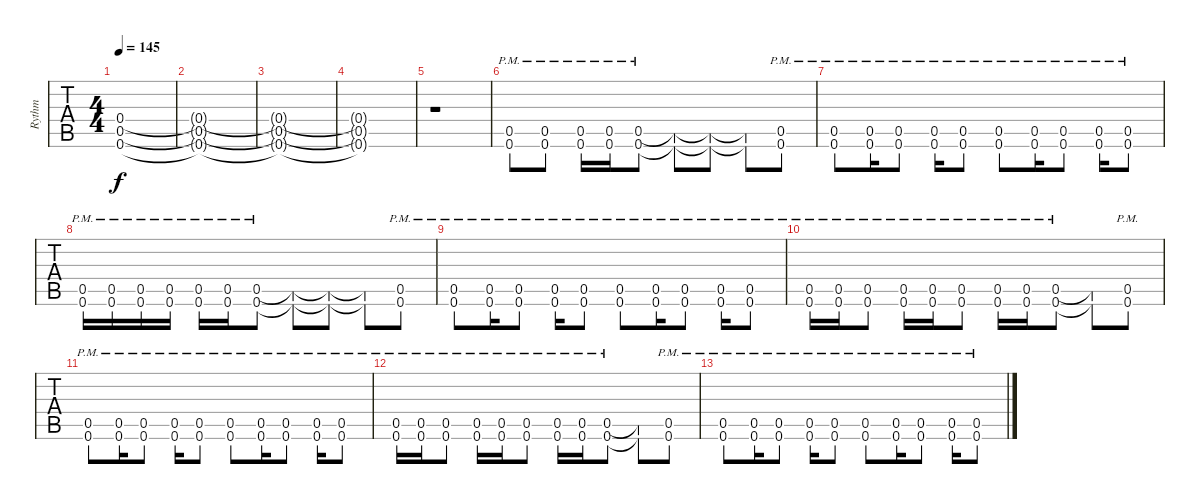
\track ("Rythm" "Rythm") {instrument distortionguitar}
\staff {tabs}
\tuning (D4 A3 F3 C3 G2 C2) {hide}
\ts (4 4)
\tempo 145
\clef g2
\ks c
(0.4{t} 0.5{t} 0.6{t}).1{dy f} |
(0.4{t} 0.5{t} 0.6{t}).1 |
(0.4{t} 0.5{t} 0.6{t}).1 |
(0.4{t} 0.5{t} 0.6{t}).1 |
r.1 |
(0.5{pm} 0.6{pm}).8 (0.5{pm} 0.6{pm}).8 (0.5{pm} 0.6{pm}).16 (0.5{pm} 0.6{pm}).16 (0.5{pm} 0.6{pm}).8 (0.5{t} 0.6{t}).8 (0.5{t} 0.6{t}).8 (0.5{t} 0.6{t}).8 (0.5{pm} 0.6{pm}).8 |
(0.5{pm} 0.6{pm}).8 (0.5{pm} 0.6{pm}).16 (0.5{pm} 0.6{pm}).8 (0.5{pm} 0.6{pm}).16 (0.5{pm} 0.6{pm}).8 (0.5{pm} 0.6{pm}).8 (0.5{pm} 0.6{pm}).16 (0.5{pm} 0.6{pm}).8 (0.5{pm} 0.6{pm}).16 (0.5{pm} 0.6{pm}).8 |
(0.5{pm} 0.6{pm}).16 (0.5{pm} 0.6{pm}).16 (0.5{pm} 0.6{pm}).16 (0.5{pm} 0.6{pm}).16 (0.5{pm} 0.6{pm}).16 (0.5{pm} 0.6{pm}).16 (0.5{pm} 0.6{pm}).8 (0.5{t} 0.6{t}).8 (0.5{t} 0.6{t}).8 (0.5{t} 0.6{t}).8 (0.5{pm} 0.6{pm}).8 |
(0.5{pm} 0.6{pm}).8 (0.5{pm} 0.6{pm}).16 (0.5{pm} 0.6{pm}).8 (0.5{pm} 0.6{pm}).16 (0.5{pm} 0.6{pm}).8 (0.5{pm} 0.6{pm}).8 (0.5{pm} 0.6{pm}).16 (0.5{pm} 0.6{pm}).8 (0.5{pm} 0.6{pm}).16 (0.5{pm} 0.6{pm}).8 |
(0.5{pm} 0.6{pm}).16 (0.5{pm} 0.6{pm}).16 (0.5{pm} 0.6{pm}).8 (0.5{pm} 0.6{pm}).16 (0.5{pm} 0.6{pm}).16 (0.5{pm} 0.6{pm}).8 (0.5{pm} 0.6{pm}).16 (0.5{pm} 0.6{pm}).16 (0.5{pm} 0.6{pm}).8 (0.5{t} 0.6{t}).8 (0.5{pm} 0.6{pm}).8 |
(0.5{pm} 0.6{pm}).8 (0.5{pm} 0.6{pm}).16 (0.5{pm} 0.6{pm}).8 (0.5{pm} 0.6{pm}).16 (0.5{pm} 0.6{pm}).8 (0.5{pm} 0.6{pm}).8 (0.5{pm} 0.6{pm}).16 (0.5{pm} 0.6{pm}).8 (0.5{pm} 0.6{pm}).16 (0.5{pm} 0.6{pm}).8 |
(0.5{pm} 0.6{pm}).16 (0.5{pm} 0.6{pm}).16 (0.5{pm} 0.6{pm}).8 (0.5{pm} 0.6{pm}).16 (0.5{pm} 0.6{pm}).16 (0.5{pm} 0.6{pm}).8 (0.5{pm} 0.6{pm}).16 (0.5{pm} 0.6{pm}).16 (0.5{pm} 0.6{pm}).8 (0.5{t} 0.6{t}).8 (0.5{pm} 0.6{pm}).8 |
(0.5{pm} 0.6{pm}).8 (0.5{pm} 0.6{pm}).16 (0.5{pm} 0.6{pm}).8 (0.5{pm} 0.6{pm}).16 (0.5{pm} 0.6{pm}).8 (0.5{pm} 0.6{pm}).8 (0.5{pm} 0.6{pm}).16 (0.5{pm} 0.6{pm}).8 (0.5{pm} 0.6{pm}).16 (0.5{pm} 0.6{pm}).8
